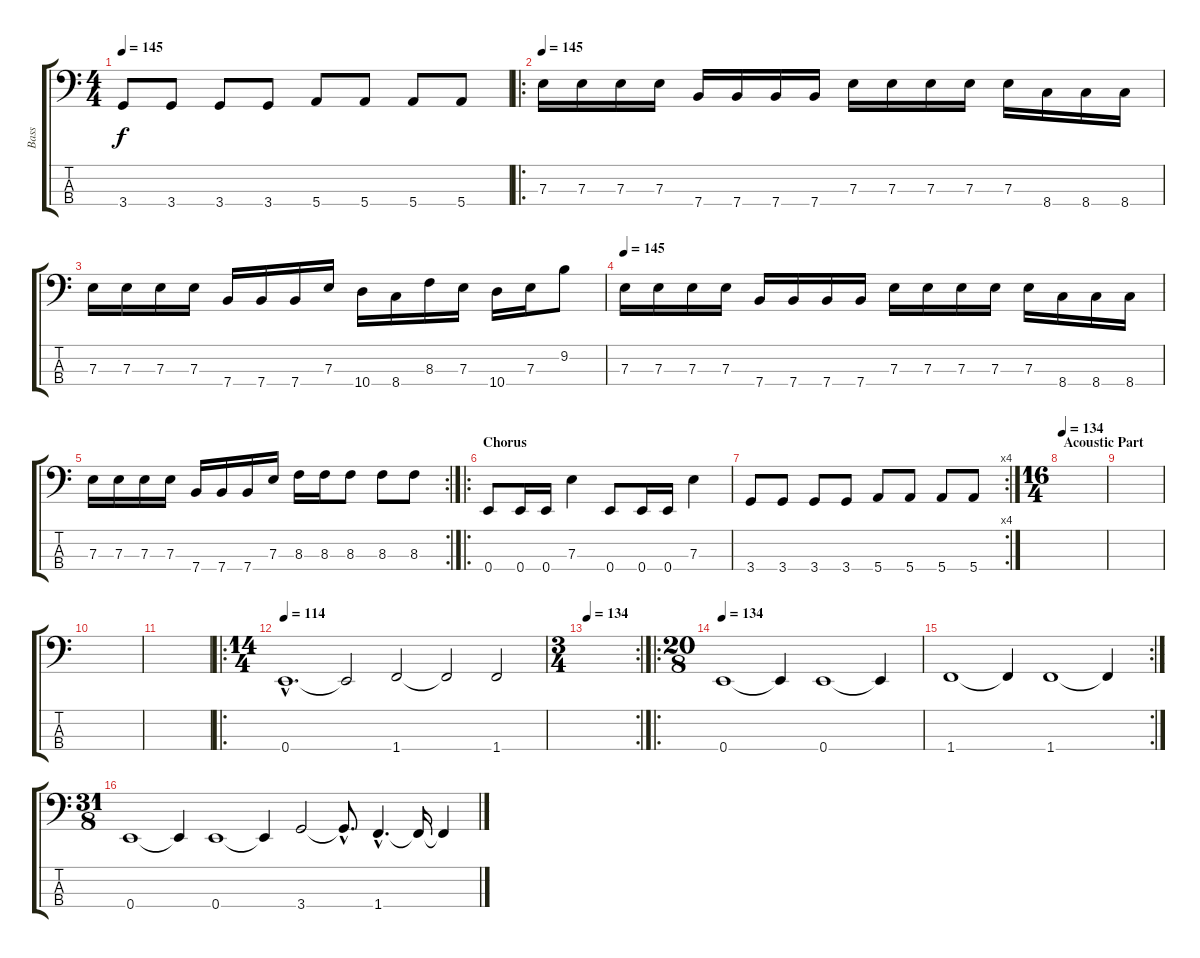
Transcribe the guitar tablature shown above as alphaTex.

\track ("Bass" "Bass") {instrument electricbasspick}
\staff {score tabs}
\tuning (G2 D2 A1 E1) {hide}
\ts (4 4)
\tempo 145
\clef f4
\ks c
3.4.8{dy f} 3.4.8 3.4.8 3.4.8 5.4.8 5.4.8 5.4.8 5.4.8 |
\ro
\tempo 145
7.3.16 7.3.16 7.3.16 7.3.16 7.4.16 7.4.16 7.4.16 7.4.16 7.3.16 7.3.16 7.3.16 7.3.16 7.3.16 8.4.16 8.4.16 8.4.16 |
7.3.16 7.3.16 7.3.16 7.3.16 7.4.16 7.4.16 7.4.16 7.3.16 10.4.16 8.4.16 8.3.16 7.3.16 10.4.16 7.3.16 9.2.8 |
\tempo 145
7.3.16 7.3.16 7.3.16 7.3.16 7.4.16 7.4.16 7.4.16 7.4.16 7.3.16 7.3.16 7.3.16 7.3.16 7.3.16 8.4.16 8.4.16 8.4.16 |
\rc 2
7.3.16 7.3.16 7.3.16 7.3.16 7.4.16 7.4.16 7.4.16 7.3.16 8.3.16 8.3.16 8.3.8 8.3.8 8.3.8 |
\ro
\section ("" "Chorus")
0.4.8 0.4.16 0.4.16 7.3.4 0.4.8 0.4.16 0.4.16 7.3.4 |
\rc 4
3.4.8 3.4.8 3.4.8 3.4.8 5.4.8 5.4.8 5.4.8 5.4.8 |
\ts (16 4)
\section ("" "Acoustic Part")
\tempo 134
|
|
|
|
\ro
\ts (14 4)
\tempo 114
0.4{hac}.1{d instrument synthstrings2} 0.4{t}.2 1.4.2 1.4{t}.2 1.4.2 |
\rc 2
\ts (3 4)
\tempo 134
|
\ro
\ts (20 8)
\tempo 134
0.4.1{instrument synthstrings2} 0.4{t}.4 0.4.1 0.4{t}.4 |
\rc 2
1.4.1{instrument synthstrings2} 1.4{t}.4 1.4.1 1.4{t}.4 |
\ts (31 8)
0.4.1 0.4{t}.4 0.4.1 0.4{t}.4 3.4.2 3.4{hac t}.8{d} 1.4{hac}.4{d} 1.4{t}.16 1.4{t}.4
